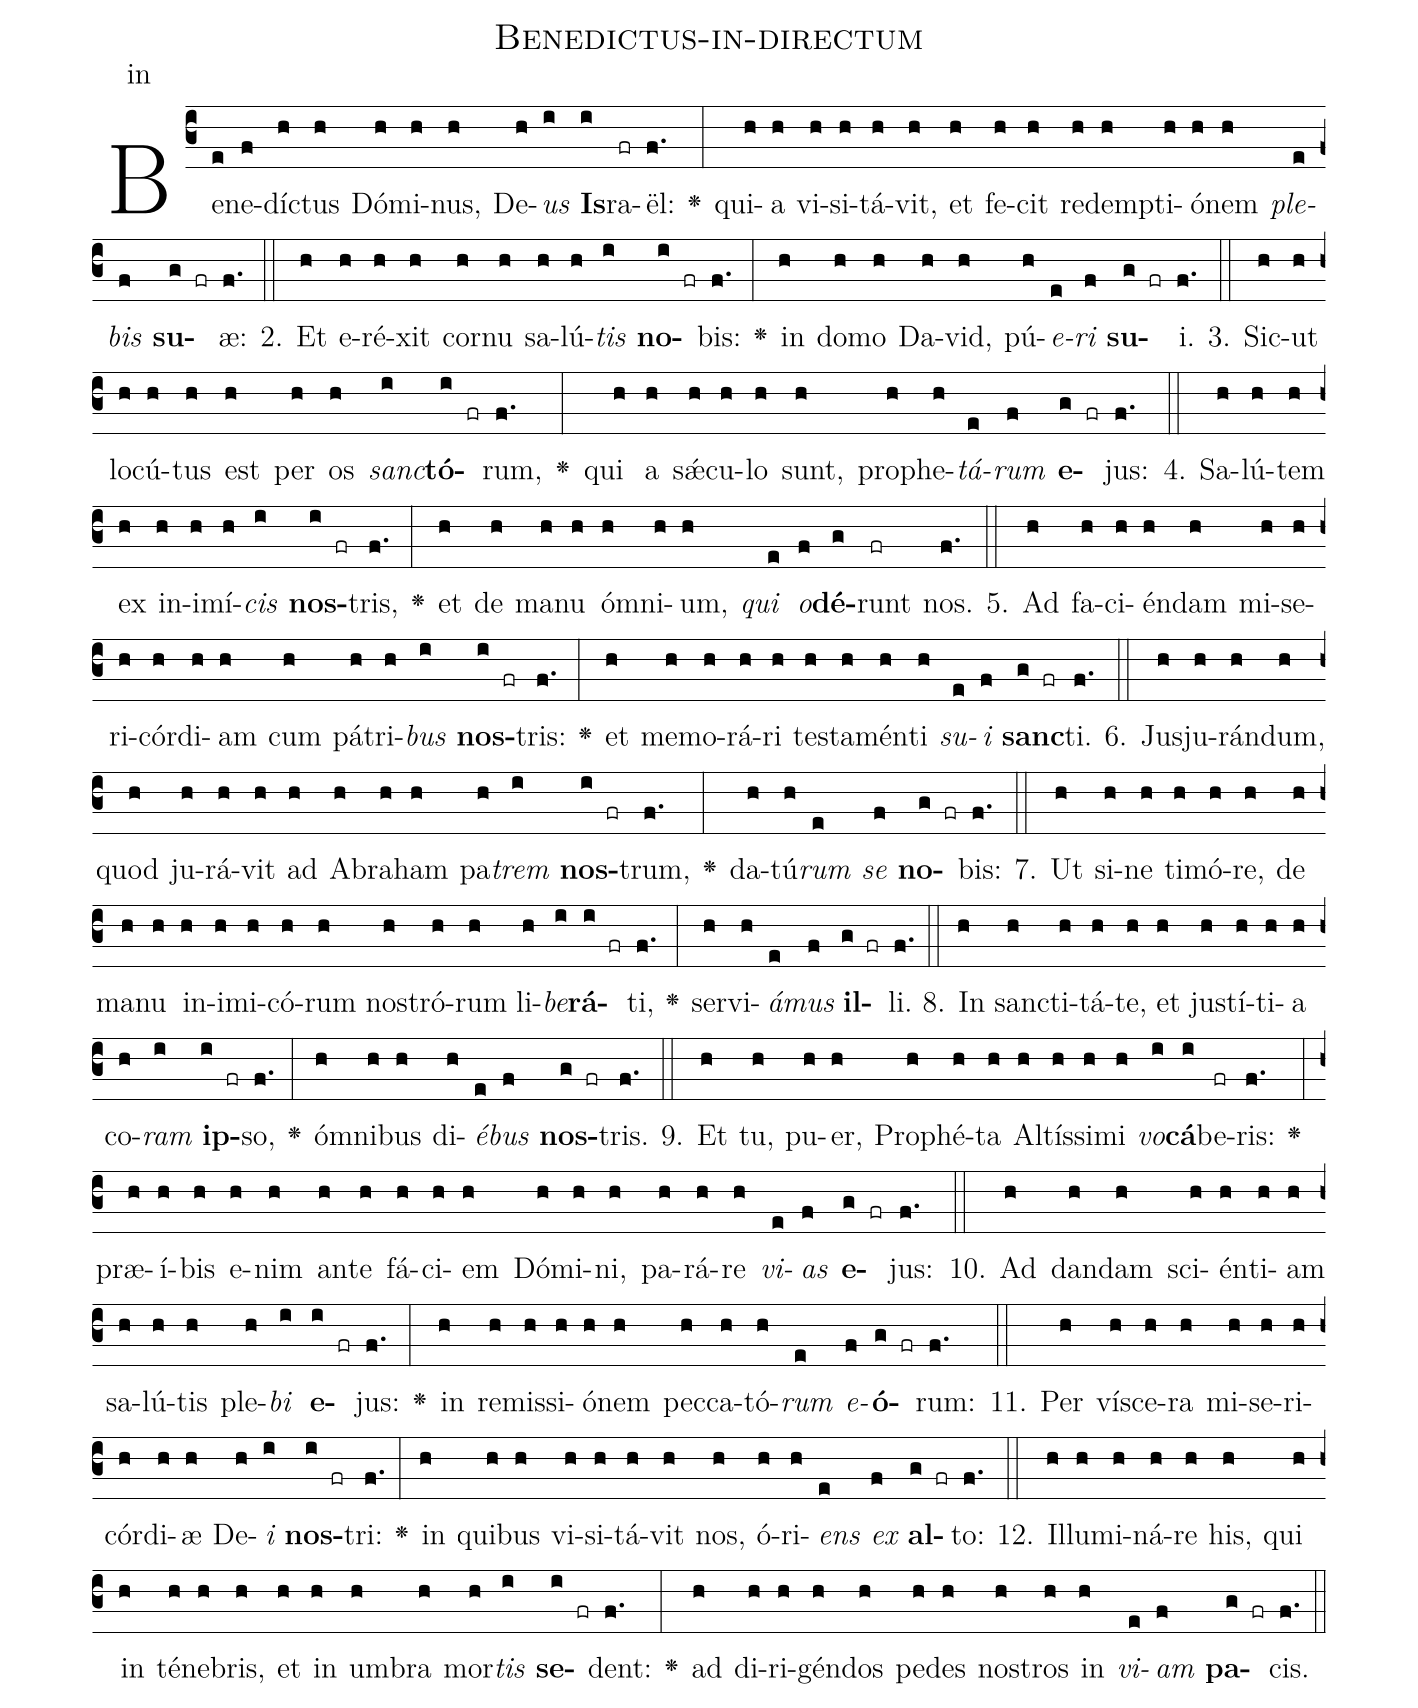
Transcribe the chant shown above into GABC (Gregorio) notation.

name: Benedictus-in-directum;
annotation: in;
%%
(c3)Be(e)ne(f)díc(h)tus(h) Dó(h)mi(h)nus,(h) De(h)<i>us</i>(i) <b>Is</b>(i)ra(fr)ël:(f.) <v>\greheightstar</v>(:) qui(h)a(h) vi(h)si(h)tá(h)vit,(h) et(h) fe(h)cit(h) red(h)emp(h)ti(h)ó(h)nem(h) <i>ple</i>(e)<i>bis</i>(f) <b>su</b>(g fr)æ:(f.) (::)
2. Et(h) e(h)ré(h)xit(h) cor(h)nu(h) sa(h)lú(h)<i>tis</i>(i) <b>no</b>(i fr)bis:(f.) <v>\greheightstar</v>(:) in(h) do(h)mo(h) Da(h)vid,(h) pú(h)<i>e</i>(e)<i>ri</i>(f) <b>su</b>(g fr)i.(f.) (::)
3. Sic(h)ut(h) lo(h)cú(h)tus(h) est(h) per(h) os(h) <i>sanc</i>(i)<b>tó</b>(i fr)rum,(f.) <v>\greheightstar</v>(:) qui(h) a(h) sǽ(h)cu(h)lo(h) sunt,(h) pro(h)phe(h)<i>tá</i>(e)<i>rum</i>(f) <b>e</b>(g fr)jus:(f.) (::)
4. Sa(h)lú(h)tem(h) ex(h) in(h)i(h)mí(h)<i>cis</i>(i) <b>nos</b>(i fr)tris,(f.) <v>\greheightstar</v>(:) et(h) de(h) ma(h)nu(h) óm(h)ni(h)um,(h) <i>qui</i>(e) <i>o</i>(f)<b>dé</b>(g)runt(fr) nos.(f.) (::)
5. Ad(h) fa(h)ci(h)én(h)dam(h) mi(h)se(h)ri(h)cór(h)di(h)am(h) cum(h) pá(h)tri(h)<i>bus</i>(i) <b>nos</b>(i fr)tris:(f.) <v>\greheightstar</v>(:) et(h) me(h)mo(h)rá(h)ri(h) tes(h)ta(h)mén(h)ti(h) <i>su</i>(e)<i>i</i>(f) <b>sanc</b>(g fr)ti.(f.) (::)
6. Ju(h)sju(h)rán(h)dum,(h) quod(h) ju(h)rá(h)vit(h) ad(h) A(h)bra(h)ham(h) pa(h)<i>trem</i>(i) <b>nos</b>(i fr)trum,(f.) <v>\greheightstar</v>(:) da(h)tú(h)<i>rum</i>(e) <i>se</i>(f) <b>no</b>(g fr)bis:(f.) (::)
7. Ut(h) si(h)ne(h) ti(h)mó(h)re,(h) de(h) ma(h)nu(h) in(h)i(h)mi(h)có(h)rum(h) nos(h)tró(h)rum(h) li(h)<i>be</i>(i)<b>rá</b>(i fr)ti,(f.) <v>\greheightstar</v>(:) ser(h)vi(h)<i>á</i>(e)<i>mus</i>(f) <b>il</b>(g fr)li.(f.) (::)
8. In(h) sanc(h)ti(h)tá(h)te,(h) et(h) jus(h)tí(h)ti(h)a(h) co(h)<i>ram</i>(i) <b>ip</b>(i fr)so,(f.) <v>\greheightstar</v>(:) óm(h)ni(h)bus(h) di(h)<i>é</i>(e)<i>bus</i>(f) <b>nos</b>(g fr)tris.(f.) (::)
9. Et(h) tu,(h) pu(h)er,(h) Pro(h)phé(h)ta(h) Al(h)tís(h)si(h)mi(h) <i>vo</i>(i)<b>cá</b>(i)be(fr)ris:(f.) <v>\greheightstar</v>(:) præ(h)í(h)bis(h) e(h)nim(h) an(h)te(h) fá(h)ci(h)em(h) Dó(h)mi(h)ni,(h) pa(h)rá(h)re(h) <i>vi</i>(e)<i>as</i>(f) <b>e</b>(g fr)jus:(f.) (::)
10. Ad(h) dan(h)dam(h) sci(h)én(h)ti(h)am(h) sa(h)lú(h)tis(h) ple(h)<i>bi</i>(i) <b>e</b>(i fr)jus:(f.) <v>\greheightstar</v>(:) in(h) re(h)mis(h)si(h)ó(h)nem(h) pec(h)ca(h)tó(h)<i>rum</i>(e) <i>e</i>(f)<b>ó</b>(g fr)rum:(f.) (::)
11. Per(h) ví(h)sce(h)ra(h) mi(h)se(h)ri(h)cór(h)di(h)æ(h) De(h)<i>i</i>(i) <b>nos</b>(i fr)tri:(f.) <v>\greheightstar</v>(:) in(h) qui(h)bus(h) vi(h)si(h)tá(h)vit(h) nos,(h) ó(h)ri(h)<i>ens</i>(e) <i>ex</i>(f) <b>al</b>(g fr)to:(f.) (::)
12. Il(h)lu(h)mi(h)ná(h)re(h) his,(h) qui(h) in(h) té(h)ne(h)bris,(h) et(h) in(h) um(h)bra(h) mor(h)<i>tis</i>(i) <b>se</b>(i fr)dent:(f.) <v>\greheightstar</v>(:) ad(h) di(h)ri(h)gén(h)dos(h) pe(h)des(h) nos(h)tros(h) in(h) <i>vi</i>(e)<i>am</i>(f) <b>pa</b>(g fr)cis.(f.) (::)
